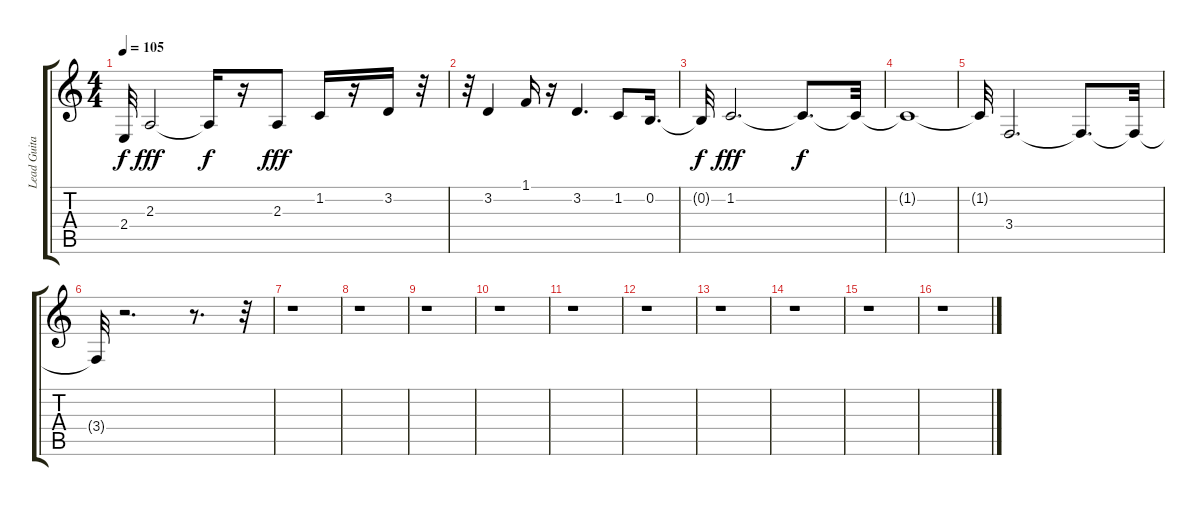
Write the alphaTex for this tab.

\track ("Lead Guitar" "Lead Guita") {instrument altosax}
\staff {score tabs}
\tuning (E4 B3 G3 D3 A2 E2) {hide}
\ts (4 4)
\tempo 105
\clef g2
\ks c
2.4{t}.32{dy f} 2.3.2{dy fff} 2.3{t}.16{dy f} r.16 2.3.8{dy fff} 1.2.16 r.16 3.2.16 r.32 |
r.32 3.2.4 1.1.16 r.16 3.2.4{d} 1.2.8 0.2.16{d} |
0.2{t}.32{dy f} 1.2.2{d dy fff} 1.2{t}.8{d dy f} 1.2{t}.32 |
1.2{t}.1 |
1.2{t}.32 3.4.2{d} 3.4{t}.8{d} 3.4{t}.32 |
3.4{t}.32 r.2{d} r.8{d} r.32 |
r.1 |
r.1 |
r.1 |
r.1 |
r.1 |
r.1 |
r.1 |
r.1 |
r.1 |
r.1
